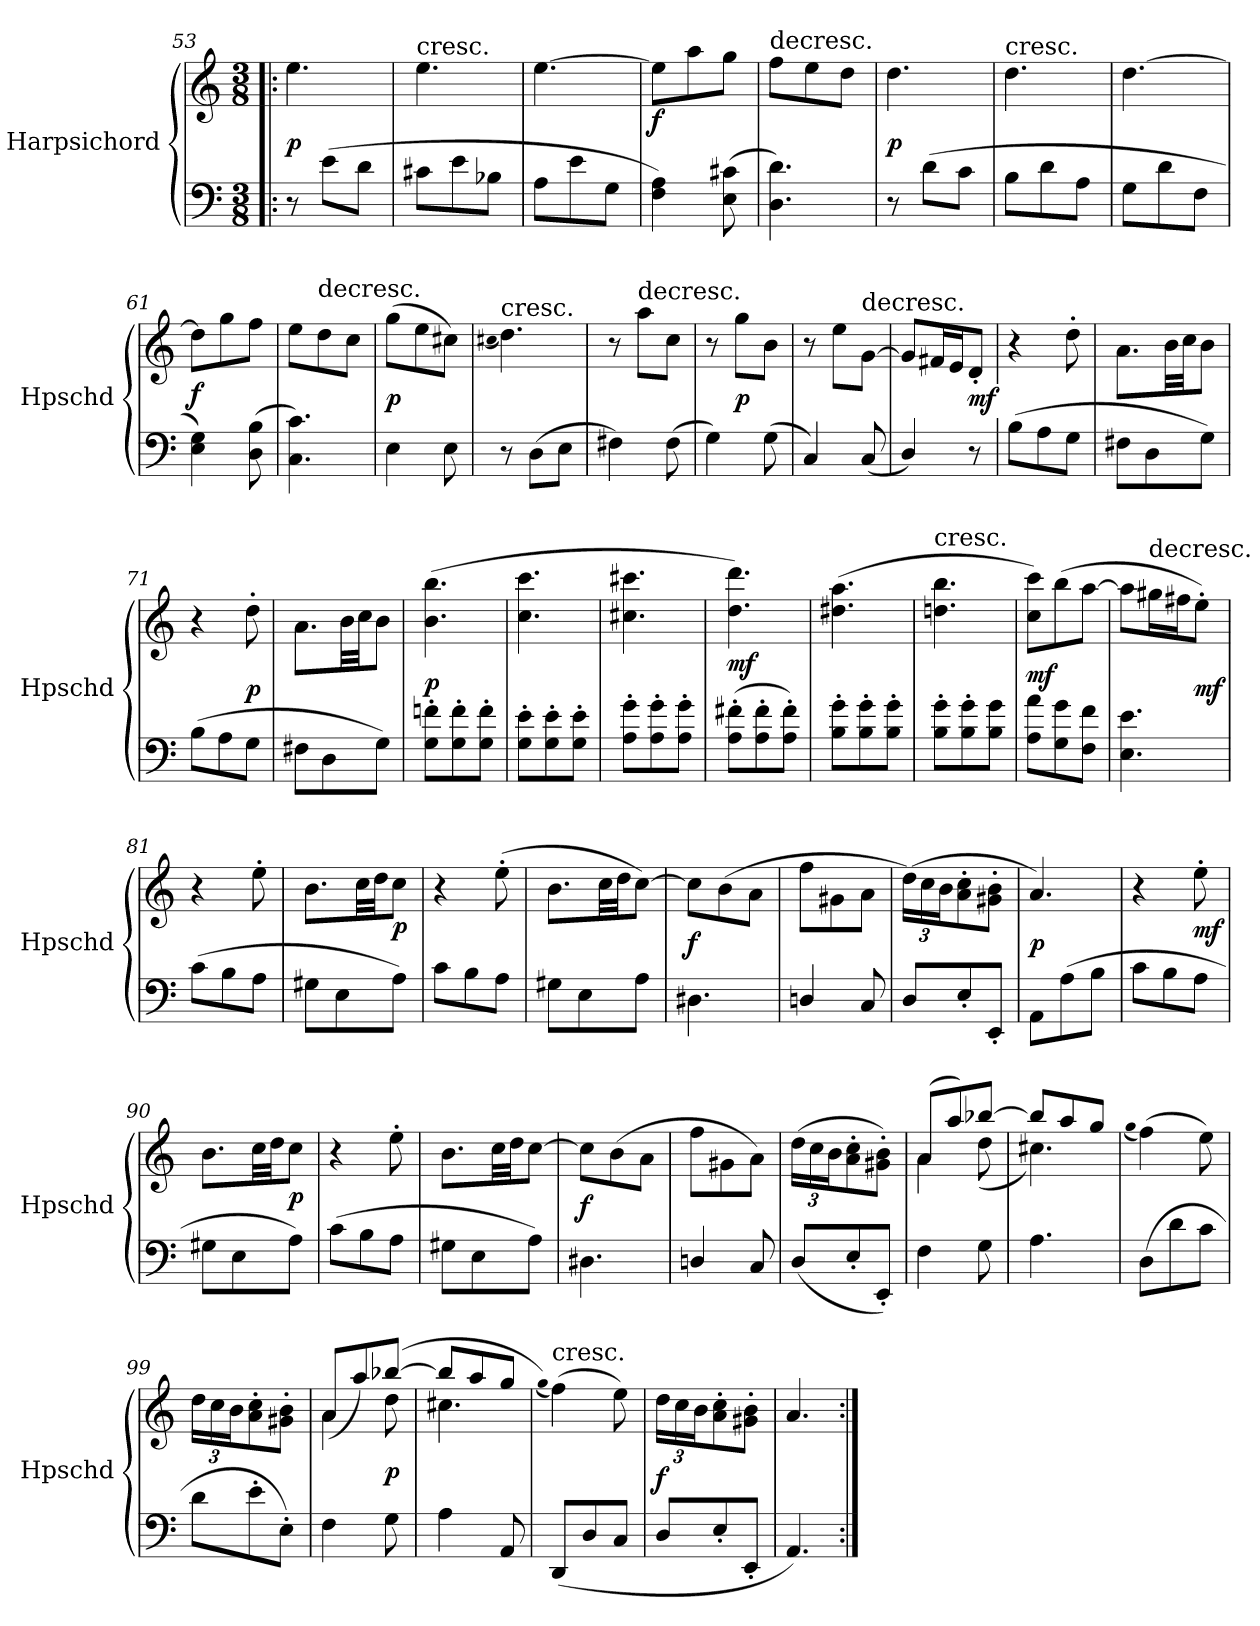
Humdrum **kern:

**kern	**kern	**dynam
*part1	*part1	*part1
*staff2	*staff1	*staff1/2
*I"Harpsichord	*	*
*I'Hpschd	*	*
*clefF4	*clefG2	*
*k[]	*k[]	*
*a:	*a:	*
*M3/8	*M3/8	*
=53!|:	=53!|:	=53!|:
8r	4.ee\	p
(8e\L	.	.
8d\J	.	.
=54	=54	=54
!	!LO:TX:t=cresc.	!
8c#X\L	4.ee\	.
8e\	.	.
8B-X\J	.	.
=55	=55	=55
8A\L	[4.ee\	.
8e\	.	.
8G\J	.	.
=56	=56	=56
4F\ 4A\)	8ee\L]	f
.	8aa\	.
(8E\ 8c#X\	8gg\J	.
=57	=57	=57
!	!LO:TX:t=decresc.	!
4.D\ 4.d\)	8ff\L	.
.	8ee\	.
.	8dd\J	.
=58	=58	=58
8r	4.dd\	p
(8d\L	.	.
8c\J	.	.
=59	=59	=59
!	!LO:TX:t=cresc.	!
8B\L	4.dd\	.
8d\	.	.
8A\J	.	.
=60	=60	=60
8G\L	[4.dd\	.
8d\	.	.
8F\J	.	.
=61	=61	=61
4E\ 4G\)	8dd\L]	f
.	8gg\	.
(8D\ 8B\	8ff\J	.
=62	=62	=62
4.C\ 4.c\)	8ee\L	.
!	!LO:TX:t=decresc.	!
.	8dd\	.
.	8cc\J	.
=63	=63	=63
4E\	(8gg\L	p
.	8ee\	.
8E\	8cc#X\J)	.
=64	=64	=64
.	(qcc#X	.
!	!LO:TX:t=cresc.	!
8r	4.dd\)	.
(8D\L	.	.
8E\J	.	.
=65	=65	=65
4F#X\)	8r	.
!	!LO:TX:t=decresc.	!
.	8aa\L	.
(8F#\	8cc\J	.
=66	=66	=66
4G\)	8r	.
.	8gg\L	p
(8G\	8b\J	.
=67	=67	=67
4C/)	8r	.
.	8ee\L	.
!	!LO:TX:t=decresc.	!
(8C/	[8g\J	.
=68	=68	=68
4D/)	8g/L]	.
.	16f#X/L	.
.	16e/J	.
8r	8d'/J	mf
=69	=69	=69
(8B\L	4r	.
8A\	.	.
8G\J	8dd'\	.
=70	=70	=70
8F#X\L	8.a\L	.
8D\	.	.
.	32b\LL	.
.	32cc\JJ	.
8G\J)	8b\J	.
=71	=71	=71
(8B\L	4r	.
8A\	.	.
8G\J	8dd'\	p
=72	=72	=72
8F#X\L	8.a\L	.
8D\	.	.
.	32b\LL	.
.	32cc\JJ	.
8G\J)	8b\J	.
=73	=73	=73
8G'\ 8fn'\L	(4.b\ 4.bb\	p
8G'\ 8f'\	.	.
8G'\ 8f'\J	.	.
=74	=74	=74
8G'\ 8e'\L	4.cc\ 4.ccc\	.
8G'\ 8e'\	.	.
8G'\ 8e'\J	.	.
=75	=75	=75
8A'\ 8g'\L	4.cc#X\ 4.ccc#X\	.
8A'\ 8g'\	.	.
8A'\ 8g'\J	.	.
=76	=76	=76
(8A'\ 8f#X'\L	4.dd\ 4.ddd\)	mf
8A'\ 8f#'\	.	.
8A'\ 8f#'\J)	.	.
=77	=77	=77
8B'\ 8g'\L	(4.dd#X\ 4.aa\	.
8B'\ 8g'\	.	.
8B'\ 8g'\J	.	.
=78	=78	=78
!	!LO:TX:t=cresc.	!
8B'\ 8g'\L	4.ddn\ 4.bb\	.
8B'\ 8g'\	.	.
8B\ 8g\J	.	.
=79	=79	=79
8A\ 8a\L	8cc\ 8ccc\L)	mf
8G\ 8g\	(8bb\	.
8F\ 8f\J	[8aa\J	.
=80	=80	=80
4.E\ 4.e\	8aa\L]	.
!	!LO:TX:t=decresc.	!
.	16gg#X\L	.
.	16ff#X\J	.
.	8ee'\J)	mf
=81	=81	=81
(8c\L	4r	.
8B\	.	.
8A\J	8ee'\	.
=82	=82	=82
8G#X\L	8.b\L	.
8E\	.	.
.	32cc\LL	.
.	32dd\JJ	.
8A\J)	8cc\J	p
=83	=83	=83
8c\L	4r	.
8B\	.	.
8A\J	(8ee'\	.
=84	=84	=84
8G#X\L	8.b\L	.
8E\	.	.
.	32cc\LL	.
.	32dd\JJ	.
8A\J	[8cc\J)	.
=85	=85	=85
4.D#X\	8cc\L]	f
.	(8b\	.
.	8a\J	.
=86	=86	=86
4Dn/	8ff\L	.
.	8g#X\	.
8C/	8a\J	.
=87	=87	=87
8D/L	(24dd\LL)	.
.	24cc\	.
.	24b\J	.
8E'/	8a'\ 8cc'\	.
8EE'/J	8g#X'\ 8b'\J	.
=88	=88	=88
8AA\L	4.a/)	p
(8A\	.	.
8B\J	.	.
=89	=89	=89
8c\L	4r	.
8B\	.	.
8A\J	8ee'\	mf
=90	=90	=90
8G#X\L	8.b\L	.
8E\	.	.
.	32cc\LL	.
.	32dd\JJ	.
8A\J)	8cc\J	p
=91	=91	=91
(8c\L	4r	.
8B\	.	.
8A\J	8ee'\	.
=92	=92	=92
8G#X\L	8.b\L	.
8E\	.	.
.	32cc\LL	.
.	32dd\JJ	.
8A\J)	[8cc\J	.
=93	=93	=93
4.D#X\	8cc\L]	f
.	(8b\	.
.	8a\J	.
=94	=94	=94
4Dn/	8ff\L	.
.	8g#X\	.
8C/	8a\J)	.
=95	=95	=95
(8D/L	(24dd\LL	.
.	24cc\	.
.	24b\J	.
8E'/	8a'\ 8cc'\	.
8EE'/J)	8g#X'\ 8b'\J)	.
=96	=96	=96
*	*^	*
4F\	(8a/L	4a\	.
.	8aa/)	.	.
8G\	[8bb-X/J	(8dd\	.
=97	=97	=97	=97
4.A\	8bb-/L]	4.cc#X\)	.
.	8aa/	.	.
.	8gg/J	.	.
*	*v	*v	*
=98	=98	=98
.	(qgg	.
(8D\L	(4ff\)	.
8d\	.	.
8c\J	8ee\)	.
=99	=99	=99
8d\L	24dd\LL	.
.	24cc\	.
.	24b\J	.
8e'\	8a'\ 8cc'\	.
8E'\J)	8g#X'\ 8b'\J	.
=100	=100	=100
*	*^	*
4F\	8a/L	(4a\	.
.	8aa/)	.	.
8G\	([8bb-X/J	8dd\	p
=101	=101	=101	=101
4A\	8bb-/L]	4.cc#X\	.
.	8aa/	.	.
8AA/	8gg/J	.	.
*	*v	*v	*
=102	=102	=102
.	(qgg)	.
!	!LO:TX:t=cresc.	!
(8DD/L	(4ff\)	.
8D/	.	.
8C/J	8ee\)	.
=103	=103	=103
8D/L	24dd\LL	f
.	24cc\	.
.	24b\J	.
8E'/	8a'\ 8cc'\	.
8EE'/J	8g#X'\ 8b'\J	.
=104	=104	=104
4.AA/)	4.a/	.
=:|!	=:|!	=:|!
*-	*-	*-
